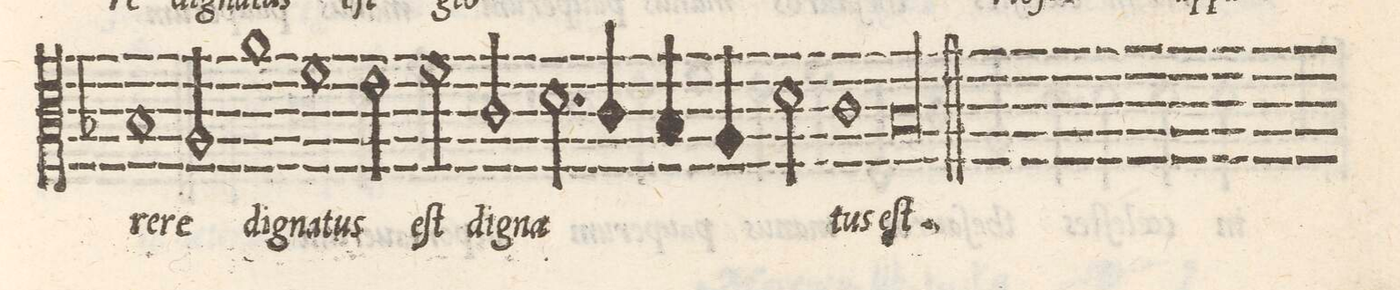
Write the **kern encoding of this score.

**kern	**text
*I"TENOR	*
*clefC3	*
*k[b-]	*
*met(C|)	*
*M2/1	*
1B-	-re-
2A/	-re
1a\	di-
=60-	=60-
1f	-gna-
2e\	-tus
=61-	=61-
2f\	eſt
2c/	di-
2.d\	-gna-
4c/	.
=62-	=62-
4B-/	.
4A/	.
2d\	.
1c	-tus
=63-	=63-
0B-l	eſt.
==	==
*-	*-
